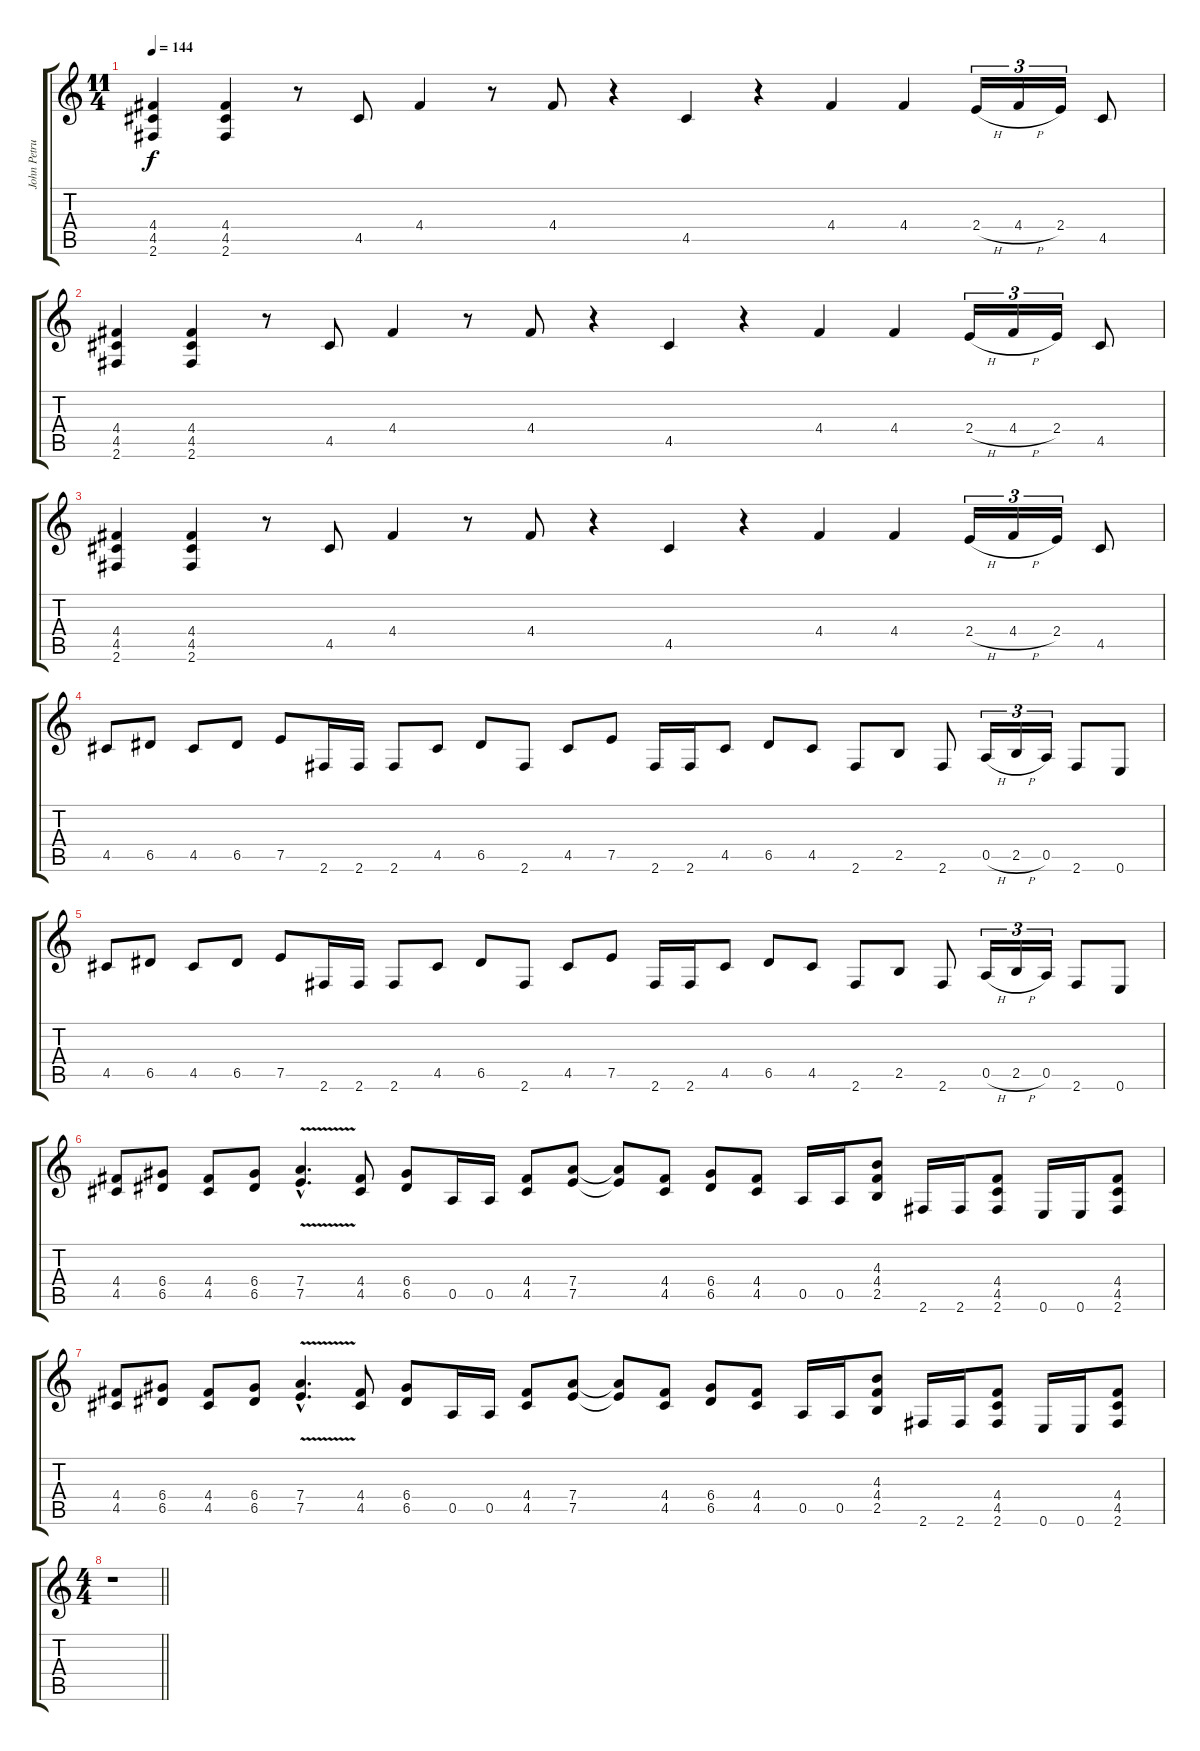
\track ("John Petrucci - guitar" "John Petru") {instrument distortionguitar}
\staff {score tabs}
\tuning (E4 B3 G3 D3 A2 E2) {hide}
\ts (11 4)
\tempo 144
\clef g2
\ks c
(4.4 4.5 2.6).4{dy f} (4.4 4.5 2.6).4 r.8 4.5.8 4.4.4 r.8 4.4.8 r.4 4.5.4 r.4 4.4.4 4.4.4 2.4{h}.16{tu (3 2)} 4.4{h}.16{tu (3 2)} 2.4.16{tu (3 2)} 4.5.8 |
(4.4 4.5 2.6).4 (4.4 4.5 2.6).4 r.8 4.5.8 4.4.4 r.8 4.4.8 r.4 4.5.4 r.4 4.4.4 4.4.4 2.4{h}.16{tu (3 2)} 4.4{h}.16{tu (3 2)} 2.4.16{tu (3 2)} 4.5.8 |
(4.4 4.5 2.6).4 (4.4 4.5 2.6).4 r.8 4.5.8 4.4.4 r.8 4.4.8 r.4 4.5.4 r.4 4.4.4 4.4.4 2.4{h}.16{tu (3 2)} 4.4{h}.16{tu (3 2)} 2.4.16{tu (3 2)} 4.5.8 |
4.5.8 6.5.8 4.5.8 6.5.8 7.5.8 2.6.16 2.6.16 2.6.8 4.5.8 6.5.8 2.6.8 4.5.8 7.5.8 2.6.16 2.6.16 4.5.8 6.5.8 4.5.8 2.6.8 2.5.8 2.6.8 0.5{h}.16{tu (3 2)} 2.5{h}.16{tu (3 2)} 0.5.16{tu (3 2)} 2.6.8 0.6.8 |
4.5.8 6.5.8 4.5.8 6.5.8 7.5.8 2.6.16 2.6.16 2.6.8 4.5.8 6.5.8 2.6.8 4.5.8 7.5.8 2.6.16 2.6.16 4.5.8 6.5.8 4.5.8 2.6.8 2.5.8 2.6.8 0.5{h}.16{tu (3 2)} 2.5{h}.16{tu (3 2)} 0.5.16{tu (3 2)} 2.6.8 0.6.8 |
(4.4 4.5).8 (6.4 6.5).8 (4.4 4.5).8 (6.4 6.5).8 (7.4{v hac} 7.5{v hac}).4{d} (4.4 4.5).8 (6.4 6.5).8 0.5.16 0.5.16 (4.4 4.5).8 (7.4 7.5).8 (7.4{t} 7.5{t}).8 (4.4 4.5).8 (6.4 6.5).8 (4.4 4.5).8 0.5.16 0.5.16 (4.3 4.4 2.5).8 2.6.16 2.6.16 (4.4 4.5 2.6).8 0.6.16 0.6.16 (4.4 4.5 2.6).8 |
(4.4 4.5).8 (6.4 6.5).8 (4.4 4.5).8 (6.4 6.5).8 (7.4{v hac} 7.5{v hac}).4{d} (4.4 4.5).8 (6.4 6.5).8 0.5.16 0.5.16 (4.4 4.5).8 (7.4 7.5).8 (7.4{t} 7.5{t}).8 (4.4 4.5).8 (6.4 6.5).8 (4.4 4.5).8 0.5.16 0.5.16 (4.3 4.4 2.5).8 2.6.16 2.6.16 (4.4 4.5 2.6).8 0.6.16 0.6.16 (4.4 4.5 2.6).8 |
\ts (4 4)
\barLineRight lightlight
r.1
